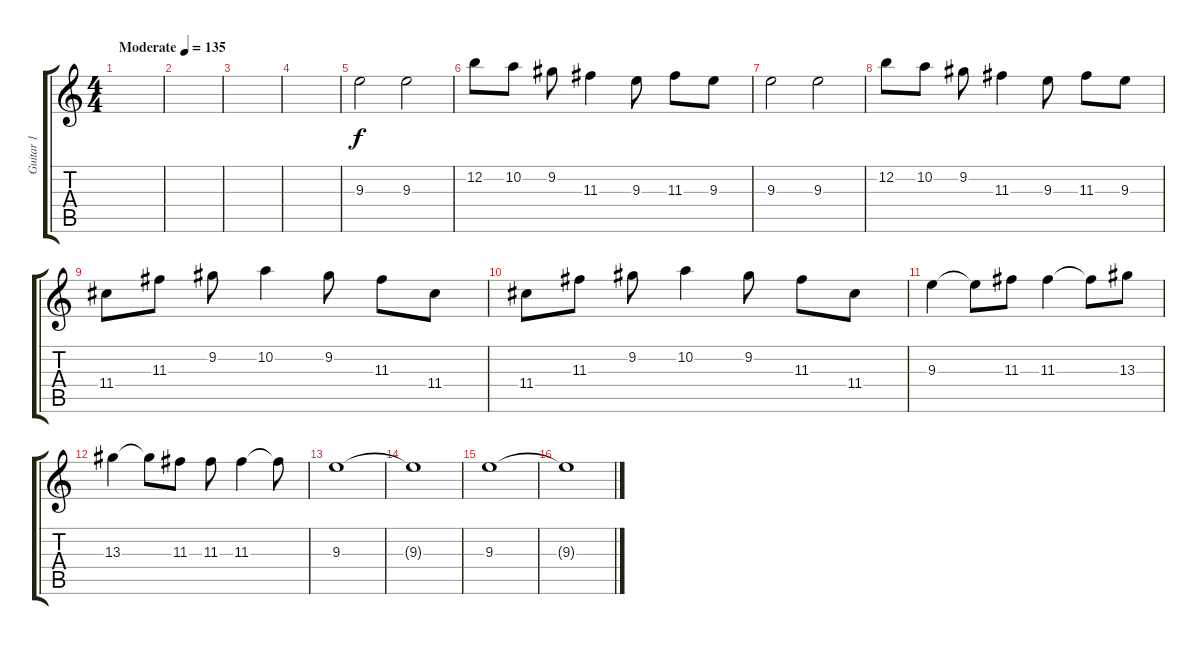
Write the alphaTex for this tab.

\track ("Guitar 1" "Guitar 1") {instrument distortionguitar}
\staff {score tabs}
\tuning (E4 B3 G3 D3 A2 D2) {hide}
\ts (4 4)
\tempo (135 "Moderate")
\clef g2
\ks c
|
|
|
|
9.3.2 9.3.2 |
12.2.8 10.2.8 9.2.8 11.3.4 9.3.8 11.3.8 9.3.8 |
9.3.2 9.3.2 |
12.2.8 10.2.8 9.2.8 11.3.4 9.3.8 11.3.8 9.3.8 |
11.4.8 11.3.8 9.2.8 10.2.4 9.2.8 11.3.8 11.4.8 |
11.4.8 11.3.8 9.2.8 10.2.4 9.2.8 11.3.8 11.4.8 |
9.3.4 9.3{t}.8 11.3.8 11.3.4 11.3{t}.8 13.3.8 |
13.3.4 13.3{t}.8 11.3.8 11.3.8 11.3.4 11.3{t}.8 |
9.3.1 |
9.3{t}.1 |
9.3.1 |
9.3{t}.1
